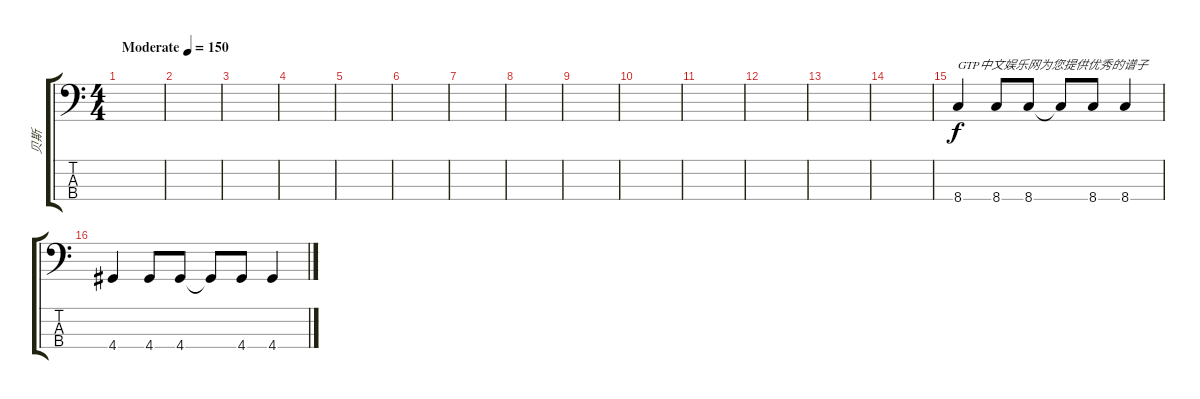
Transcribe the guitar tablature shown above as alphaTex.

\track ("贝斯" "贝斯") {instrument electricbassfinger}
\staff {score tabs}
\tuning (G2 D2 A1 E1) {hide}
\ts (4 4)
\tempo (150 "Moderate")
\clef f4
\ks c
|
|
|
|
|
|
|
|
|
|
|
|
|
|
8.4.4{txt "GTP中文娱乐网为您提供优秀的谱子"} 8.4.8 8.4.8 8.4{t}.8 8.4.8 8.4.4 |
4.4.4 4.4.8 4.4.8 4.4{t}.8 4.4.8 4.4.4
